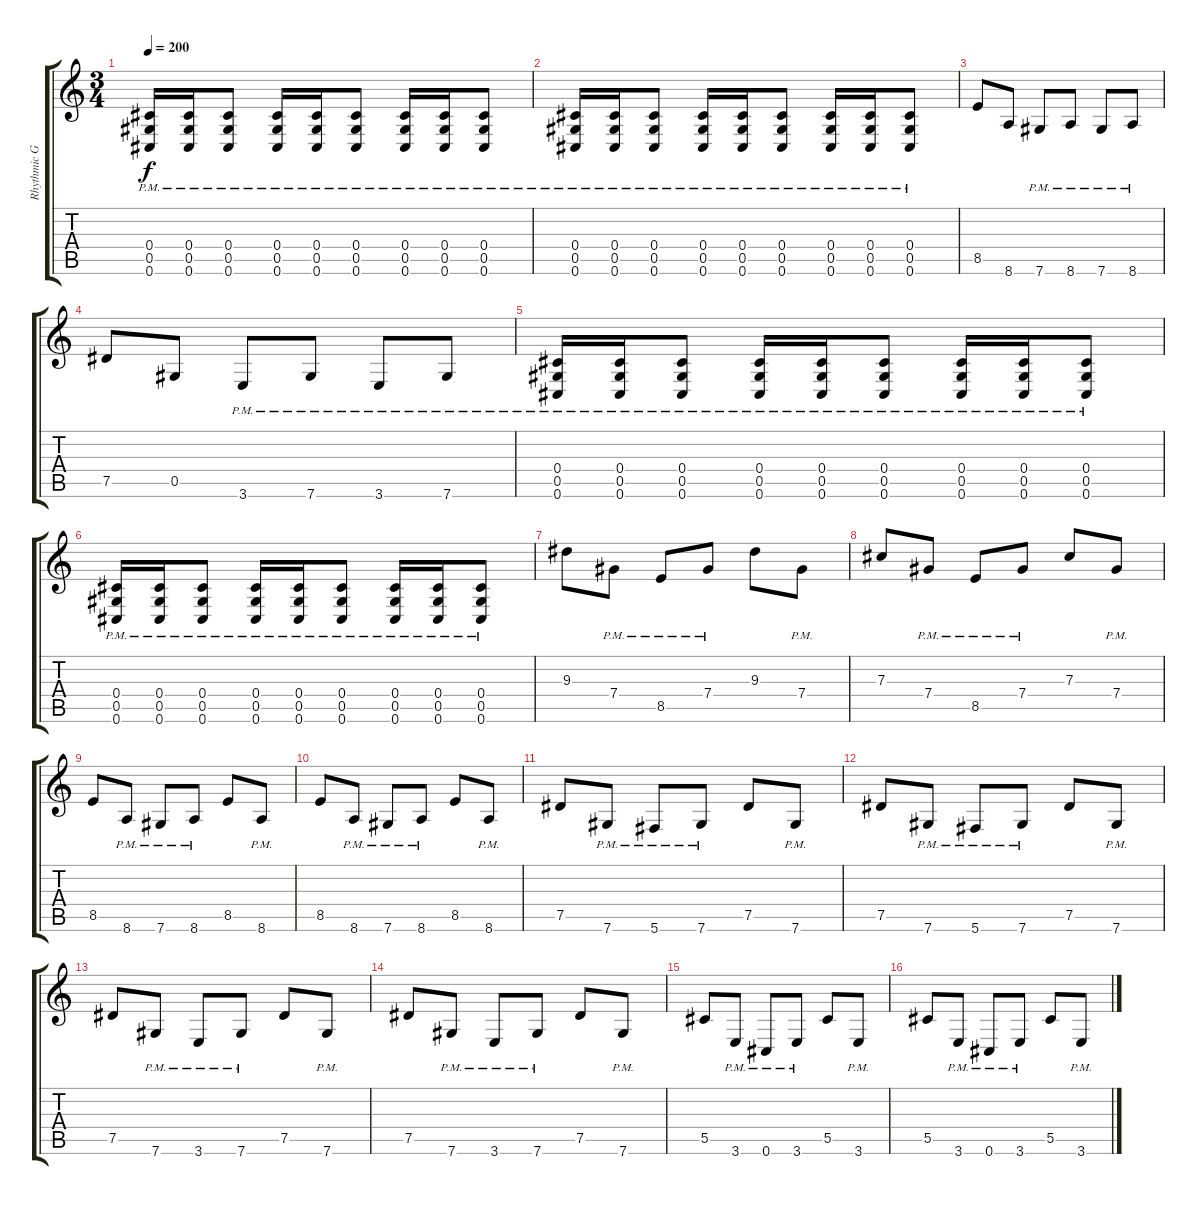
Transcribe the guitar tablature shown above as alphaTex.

\track ("Rhythmic Guitar" "Rhythmic G") {instrument distortionguitar}
\staff {score tabs}
\tuning (Eb4 Bb3 Gb3 Db3 Ab2 Db2) {hide}
\ts (3 4)
\tempo 200
\clef g2
\ks c
(0.4{pm} 0.5{pm} 0.6{pm}).16{dy f} (0.4{pm} 0.5{pm} 0.6{pm}).16 (0.4{pm} 0.5{pm} 0.6{pm}).8 (0.4{pm} 0.5{pm} 0.6{pm}).16 (0.4{pm} 0.5{pm} 0.6{pm}).16 (0.4{pm} 0.5{pm} 0.6{pm}).8 (0.4{pm} 0.5{pm} 0.6{pm}).16 (0.4{pm} 0.5{pm} 0.6{pm}).16 (0.4{pm} 0.5{pm} 0.6{pm}).8 |
(0.4{pm} 0.5{pm} 0.6{pm}).16 (0.4{pm} 0.5{pm} 0.6{pm}).16 (0.4{pm} 0.5{pm} 0.6{pm}).8 (0.4{pm} 0.5{pm} 0.6{pm}).16 (0.4{pm} 0.5{pm} 0.6{pm}).16 (0.4{pm} 0.5{pm} 0.6{pm}).8 (0.4{pm} 0.5{pm} 0.6{pm}).16 (0.4{pm} 0.5{pm} 0.6{pm}).16 (0.4{pm} 0.5{pm} 0.6{pm}).8 |
8.5.8 8.6.8 7.6{pm}.8 8.6{pm}.8 7.6{pm}.8 8.6{pm}.8 |
7.5.8 0.5.8 3.6{pm}.8 7.6{pm}.8 3.6{pm}.8 7.6{pm}.8 |
(0.4{pm} 0.5{pm} 0.6{pm}).16 (0.4{pm} 0.5{pm} 0.6{pm}).16 (0.4{pm} 0.5{pm} 0.6{pm}).8 (0.4{pm} 0.5{pm} 0.6{pm}).16 (0.4{pm} 0.5{pm} 0.6{pm}).16 (0.4{pm} 0.5{pm} 0.6{pm}).8 (0.4{pm} 0.5{pm} 0.6{pm}).16 (0.4{pm} 0.5{pm} 0.6{pm}).16 (0.4{pm} 0.5{pm} 0.6{pm}).8 |
(0.4{pm} 0.5{pm} 0.6{pm}).16 (0.4{pm} 0.5{pm} 0.6{pm}).16 (0.4{pm} 0.5{pm} 0.6{pm}).8 (0.4{pm} 0.5{pm} 0.6{pm}).16 (0.4{pm} 0.5{pm} 0.6{pm}).16 (0.4{pm} 0.5{pm} 0.6{pm}).8 (0.4{pm} 0.5{pm} 0.6{pm}).16 (0.4{pm} 0.5{pm} 0.6{pm}).16 (0.4{pm} 0.5{pm} 0.6{pm}).8 |
9.3.8 7.4{pm}.8 8.5{pm}.8 7.4{pm}.8 9.3.8 7.4{pm}.8 |
7.3.8 7.4{pm}.8 8.5{pm}.8 7.4{pm}.8 7.3.8 7.4{pm}.8 |
8.5.8 8.6{pm}.8 7.6{pm}.8 8.6{pm}.8 8.5.8 8.6{pm}.8 |
8.5.8 8.6{pm}.8 7.6{pm}.8 8.6{pm}.8 8.5.8 8.6{pm}.8 |
7.5.8 7.6{pm}.8 5.6{pm}.8 7.6{pm}.8 7.5.8 7.6{pm}.8 |
7.5.8 7.6{pm}.8 5.6{pm}.8 7.6{pm}.8 7.5.8 7.6{pm}.8 |
7.5.8 7.6{pm}.8 3.6{pm}.8 7.6{pm}.8 7.5.8 7.6{pm}.8 |
7.5.8 7.6{pm}.8 3.6{pm}.8 7.6{pm}.8 7.5.8 7.6{pm}.8 |
5.5.8 3.6{pm}.8 0.6{pm}.8 3.6{pm}.8 5.5.8 3.6{pm}.8 |
5.5.8 3.6{pm}.8 0.6{pm}.8 3.6{pm}.8 5.5.8 3.6{pm}.8
